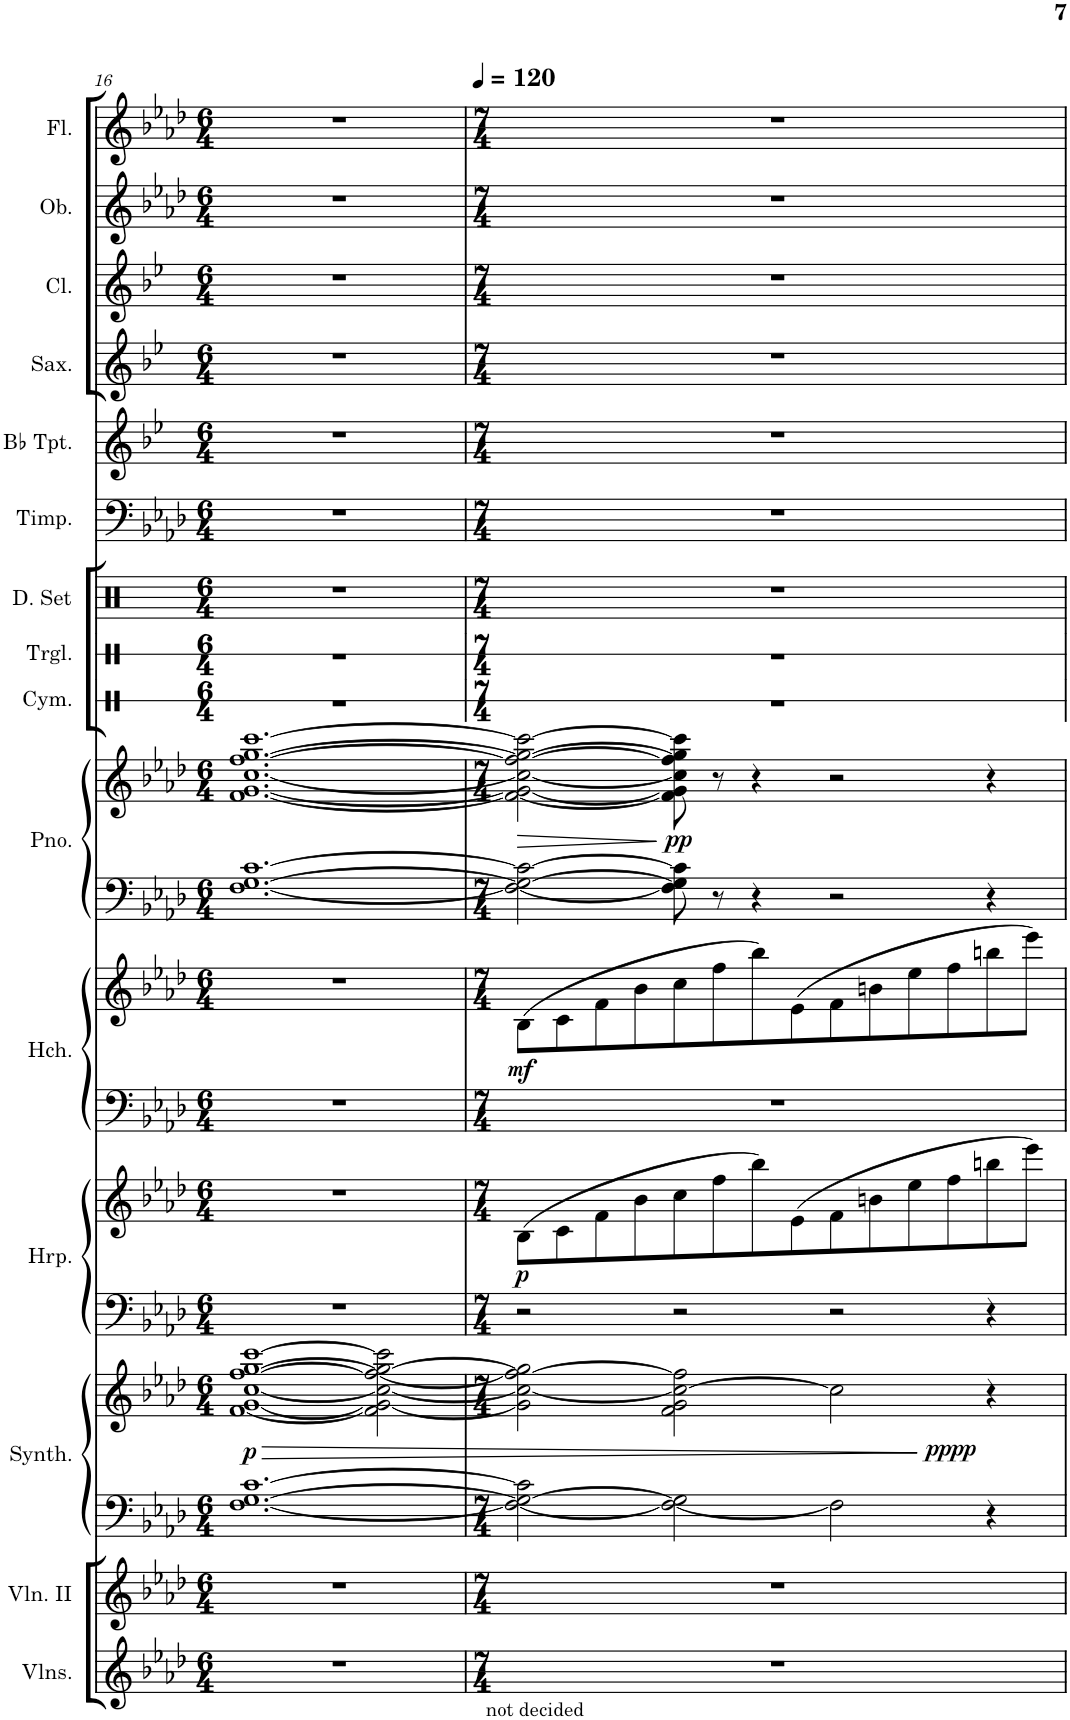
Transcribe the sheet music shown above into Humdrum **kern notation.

**kern	**kern	**kern	**kern	**dynam	**kern	**kern	**dynam	**kern	**kern	**dynam	**kern	**kern	**dynam	**kern	**kern	**kern	**kern	**kern	**kern	**kern	**kern	**kern
*part15	*part14	*part13	*part13	*part13	*part12	*part12	*part12	*part11	*part11	*part11	*part10	*part10	*part10	*part9	*part8	*part7	*part6	*part5	*part4	*part3	*part2	*part1
*staff19	*staff18	*staff17	*staff16	*staff16/17	*staff15	*staff14	*staff14/15	*staff13	*staff12	*staff12/13	*staff11	*staff10	*staff10/11	*staff9	*staff8	*staff7	*staff6	*staff5	*staff4	*staff3	*staff2	*staff1
*I"Violins	*I"Violins II	*I"Saw Synthesizer	*	*	*I"Harp	*	*	*I"Harpsichord	*	*	*I"Grand Piano	*	*	*I"Cymbal	*I"Triangle	*I"Drumset	*I"Timpani	*I"Trumpets in Bb	*I"Saxophone	*I"Clarinet	*I"Oboe	*I"Flutes
*I'Vlns.	*I'Vln. II	*I'Synth.	*	*	*I'Hrp.	*	*	*I'Hch.	*	*	*I'Pno.	*	*	*I'Cym.	*I'Trgl.	*I'D. Set	*I'Timp.	*	*I'Sax.	*I'Cl.	*I'Ob.	*I'Fl.
!!LO:PB:g=z
*clefG2	*clefG2	*clefF4	*clefG2	*	*clefF4	*clefG2	*	*clefF4	*clefG2	*	*clefF4	*clefG2	*	*clefX	*clefX	*clefX	*clefF4	*clefG2	*clefG2	*clefG2	*clefG2	*clefG2
*	*	*	*	*	*	*	*	*	*	*	*	*	*	*	*	*	*	*Trd1c2	*Trd8c14	*Trd1c2	*	*
*k[b-e-a-d-]	*k[b-e-a-d-]	*k[b-e-a-d-]	*k[b-e-a-d-]	*	*k[b-e-a-d-]	*k[b-e-a-d-]	*	*k[b-e-a-d-]	*k[b-e-a-d-]	*	*k[b-e-a-d-]	*k[b-e-a-d-]	*	*k[]	*k[]	*k[]	*k[b-e-a-d-]	*k[b-e-]	*k[b-e-]	*k[b-e-]	*k[b-e-a-d-]	*k[b-e-a-d-]
*M6/4	*M6/4	*M6/4	*M6/4	*	*M6/4	*M6/4	*	*M6/4	*M6/4	*	*M6/4	*M6/4	*	*M6/4	*M6/4	*M6/4	*M6/4	*M6/4	*M6/4	*M6/4	*M6/4	*M6/4
=16	=16	=16	=16	=16	=16	=16	=16	=16	=16	=16	=16	=16	=16	=16	=16	=16	=16	=16	=16	=16	=16	=16
!	!	!	!	!LO:HP:b	!	!	!	!	!	!	!	!	!	!	!	!	!	!	!	!	!	!
!	!	!	!	!LO:DY:n=1:b	!	!	!	!	!	!	!	!	!	!	!	!	!	!	!	!	!	!
1.r	1.r	[1.F [1.G [1.c	[1f [1g [1cc [1ff [1gg [1ccc	> p	1.r	1.r	.	1.r	1.r	.	[1.F [1.G [1.c	[1.f [1.g [1.cc [1.ff [1.gg [1.ccc	.	1.r	1.r	1.r	1.r	1.r	1.r	1.r	1.r	1.r
.	.	.	2f\] 2g\_ 2cc\_ 2ff\_ 2gg\_ 2ccc\]	.	.	.	.	.	.	.	.	.	.	.	.	.	.	.	.	.	.	.
=17	=17	=17	=17	=17	=17	=17	=17	=17	=17	=17	=17	=17	=17	=17	=17	=17	=17	=17	=17	=17	=17	=17
*M7/4	*M7/4	*M7/4	*M7/4	*	*M7/4	*M7/4	*	*M7/4	*M7/4	*	*M7/4	*M7/4	*	*M7/4	*M7/4	*M7/4	*M7/4	*M7/4	*M7/4	*M7/4	*M7/4	*M7/4
*	*	*	*	*	*	*	*	*	*	*	*	*	*	*	*	*	*	*	*	*	*	*MM120
!	!	!	!	!	!	!	!LO:DY:b	!	!	!LO:DY:b	!	!	!LO:HP:b	!	!	!	!	!	!	!	!	!
1..r	1..r	2F\_ 2G\_ 2c\]	2g\] 2cc\_ 2ff\_ 2gg\]	.	2r	(8B-\L	p	1..r	(8B-\L	mf	2F\_ 2G\_ 2c\_	2f\_ 2g\_ 2cc\_ 2ff\_ 2gg\_ 2ccc\_	>	1..r	1..r	1..r	1..r	1..r	1..r	1..r	1..r	1..r
.	.	.	.	.	.	8c\	.	.	8c\	.	.	.	.	.	.	.	.	.	.	.	.	.
.	.	.	.	.	.	8f\	.	.	8f\	.	.	.	.	.	.	.	.	.	.	.	.	.
.	.	.	.	.	.	8b-\	.	.	8b-\	.	.	.	.	.	.	.	.	.	.	.	.	.
!	!	!	!	!	!	!	!	!	!	!	!	!	!LO:DY:n=1:b	!	!	!	!	!	!	!	!	!
.	.	2F\_ 2G\]	2f\ 2g\ 2cc\_ 2ff\]	.	2r	8cc\	.	.	8cc\	.	8F\] 8G\] 8c\]	8f\] 8g\] 8cc\] 8ff\] 8gg\] 8ccc\]	] pp	.	.	.	.	.	.	.	.	.
.	.	.	.	.	.	8ff\	.	.	8ff\	.	8r	8r	.	.	.	.	.	.	.	.	.	.
.	.	.	.	.	.	8bb-\)	.	.	8bb-\)	.	4r	4r	.	.	.	.	.	.	.	.	.	.
.	.	.	.	.	.	(8e-\	.	.	(8e-\	.	.	.	.	.	.	.	.	.	.	.	.	.
.	.	2F\]	2cc\]	.	2r	8f\	.	.	8f\	.	2r	2r	.	.	.	.	.	.	.	.	.	.
.	.	.	.	.	.	8bn\	.	.	8bn\	.	.	.	.	.	.	.	.	.	.	.	.	.
.	.	.	.	.	.	8ee-\	.	.	8ee-\	.	.	.	.	.	.	.	.	.	.	.	.	.
.	.	.	.	.	.	8ff\	.	.	8ff\	.	.	.	.	.	.	.	.	.	.	.	.	.
!	!	!	!	!LO:DY:n=1:b	!	!	!	!	!	!	!	!	!	!	!	!	!	!	!	!	!	!
.	.	4r	4r	] pppp	4r	8bbn\	.	.	8bbn\	.	4r	4r	.	.	.	.	.	.	.	.	.	.
.	.	.	.	.	.	8eee-\J)	.	.	8eee-\J)	.	.	.	.	.	.	.	.	.	.	.	.	.
=	=	=	=	=	=	=	=	=	=	=	=	=	=	=	=	=	=	=	=	=	=	=
*-	*-	*-	*-	*-	*-	*-	*-	*-	*-	*-	*-	*-	*-	*-	*-	*-	*-	*-	*-	*-	*-	*-
